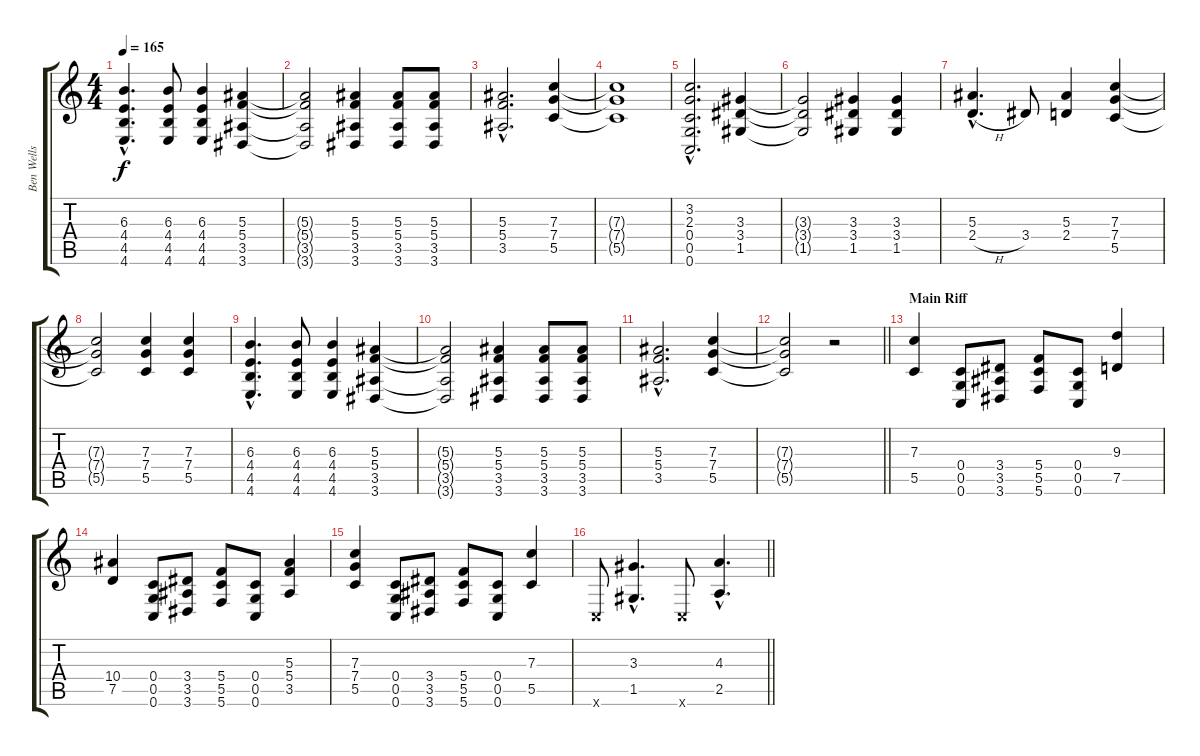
\track ("Ben Wells" "Ben Wells") {instrument distortionguitar}
\staff {score tabs}
\tuning (D4 A3 F3 C3 G2 C2) {hide}
\ts (4 4)
\tempo 165
\clef g2
\ks c
(6.3{hac} 4.4{hac} 4.5{hac} 4.6{hac}).4{d dy f} (6.3 4.4 4.5 4.6).8 (6.3 4.4 4.5 4.6).4 (5.3 5.4 3.5 3.6).4 |
(5.3{t} 5.4{t} 3.5{t} 3.6{t}).2 (5.3 5.4 3.5 3.6).4 (5.3 5.4 3.5 3.6).8 (5.3 5.4 3.5 3.6).8 |
(5.3{hac} 5.4{hac} 3.5{hac}).2{d} (7.3 7.4 5.5).4 |
(7.3{t} 7.4{t} 5.5{t}).1 |
(3.2{hac} 2.3{hac} 0.4{hac} 0.5{hac} 0.6{hac}).2{d} (3.3 3.4 1.5).4 |
(3.3{t} 3.4{t} 1.5{t}).2 (3.3 3.4 1.5).4 (3.3 3.4 1.5).4 |
(5.3{hac} 2.4{h hac}).4{d} 3.4.8 (5.3 2.4).4 (7.3 7.4 5.5).4 |
(7.3{t} 7.4{t} 5.5{t}).2 (7.3 7.4 5.5).4 (7.3 7.4 5.5).4 |
(6.3{hac} 4.4{hac} 4.5{hac} 4.6{hac}).4{d} (6.3 4.4 4.5 4.6).8 (6.3 4.4 4.5 4.6).4 (5.3 5.4 3.5 3.6).4 |
(5.3{t} 5.4{t} 3.5{t} 3.6{t}).2 (5.3 5.4 3.5 3.6).4 (5.3 5.4 3.5 3.6).8 (5.3 5.4 3.5 3.6).8 |
(5.3{hac} 5.4{hac} 3.5{hac}).2{d} (7.3 7.4 5.5).4 |
\barLineRight lightlight
(7.3{t} 7.4{t} 5.5{t}).2 r.2 |
\section ("" "Main Riff")
(7.3 5.5).4 (0.4 0.5 0.6).8 (3.4 3.5 3.6).8 (5.4 5.5 5.6).8 (0.4 0.5 0.6).8 (9.3 7.5).4 |
(10.4 7.5).4 (0.4 0.5 0.6).8 (3.4 3.5 3.6).8 (5.4 5.5 5.6).8 (0.4 0.5 0.6).8 (5.3 5.4 3.5).4 |
(7.3 7.4 5.5).4 (0.4 0.5 0.6).8 (3.4 3.5 3.6).8 (5.4 5.5 5.6).8 (0.4 0.5 0.6).8 (7.3 5.5).4 |
\barLineRight lightlight
0.6{x}.8 (3.3{hac} 1.5{hac}).4{d} 0.6{x}.8 (4.3{hac} 2.5{hac}).4{d}
